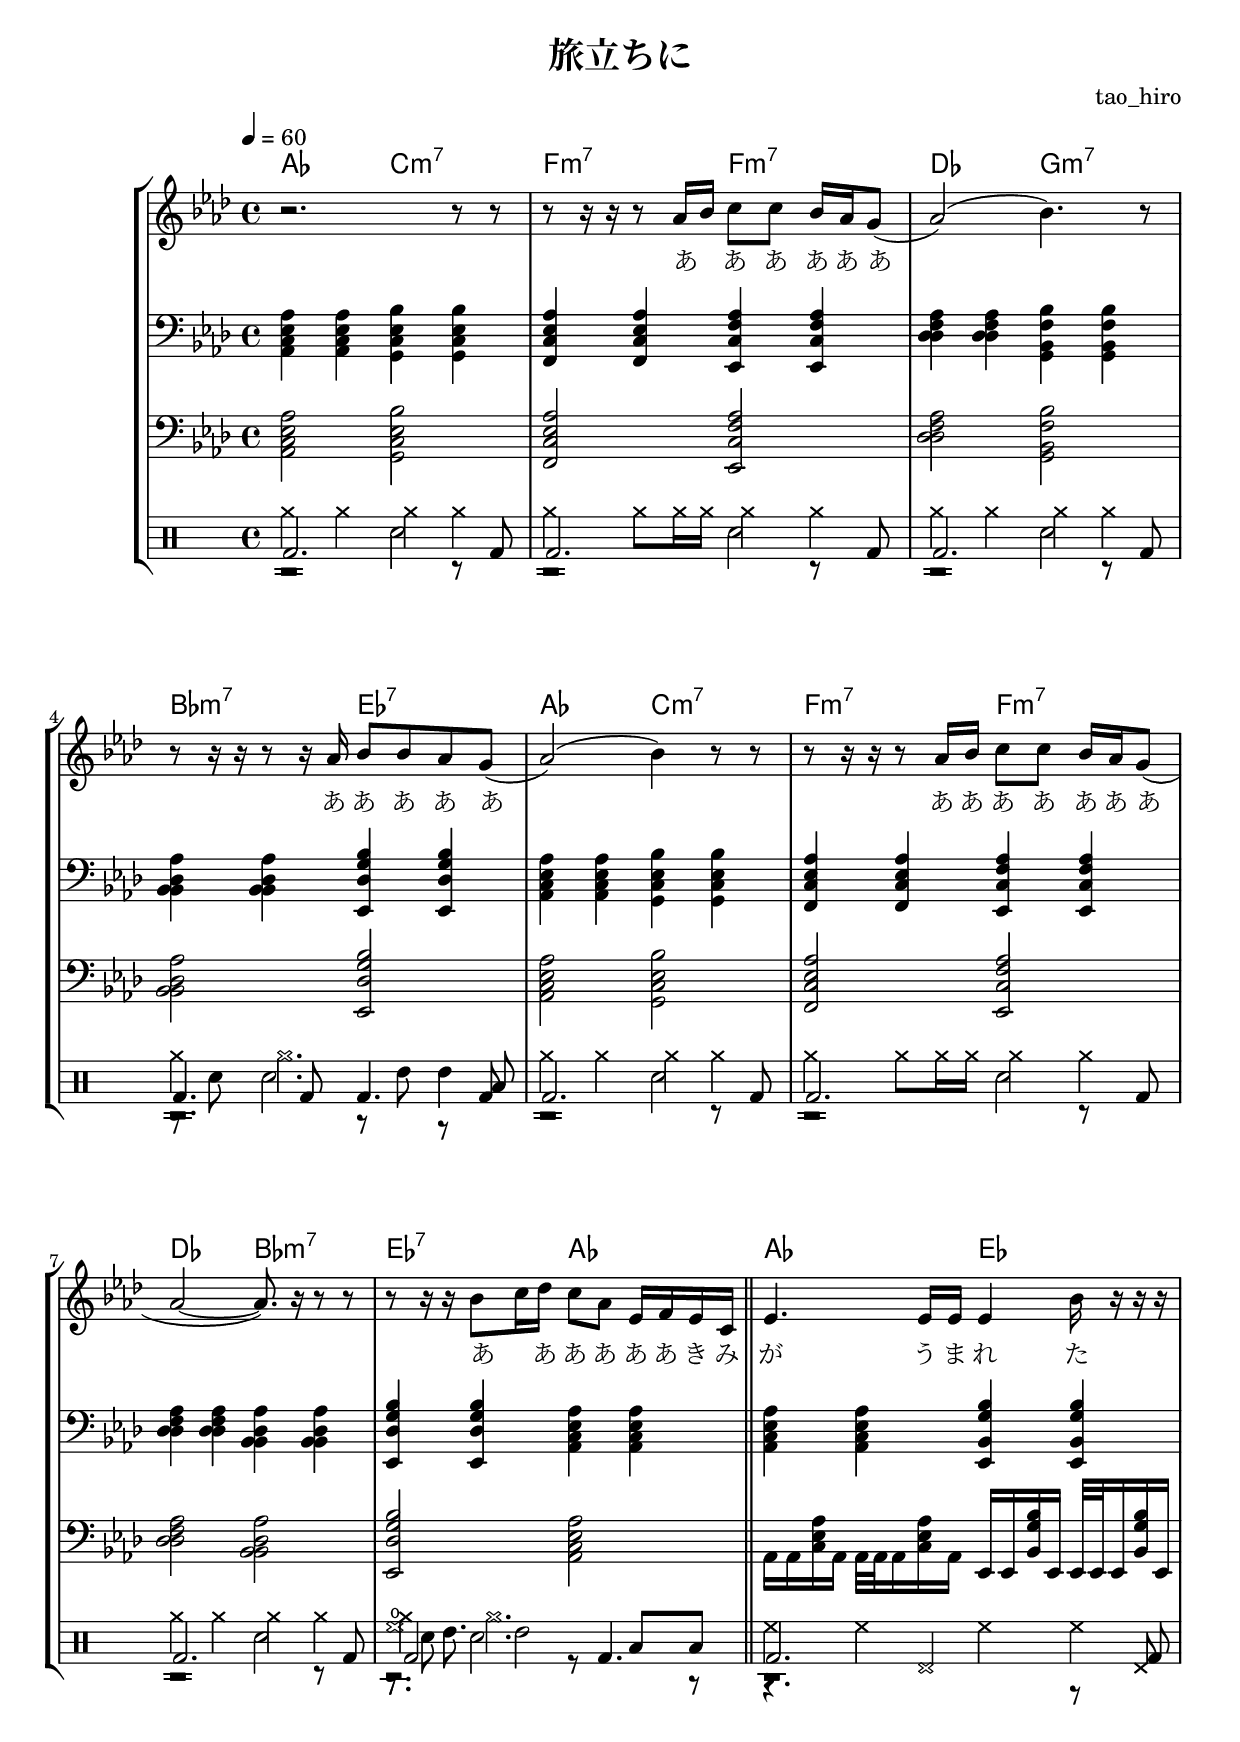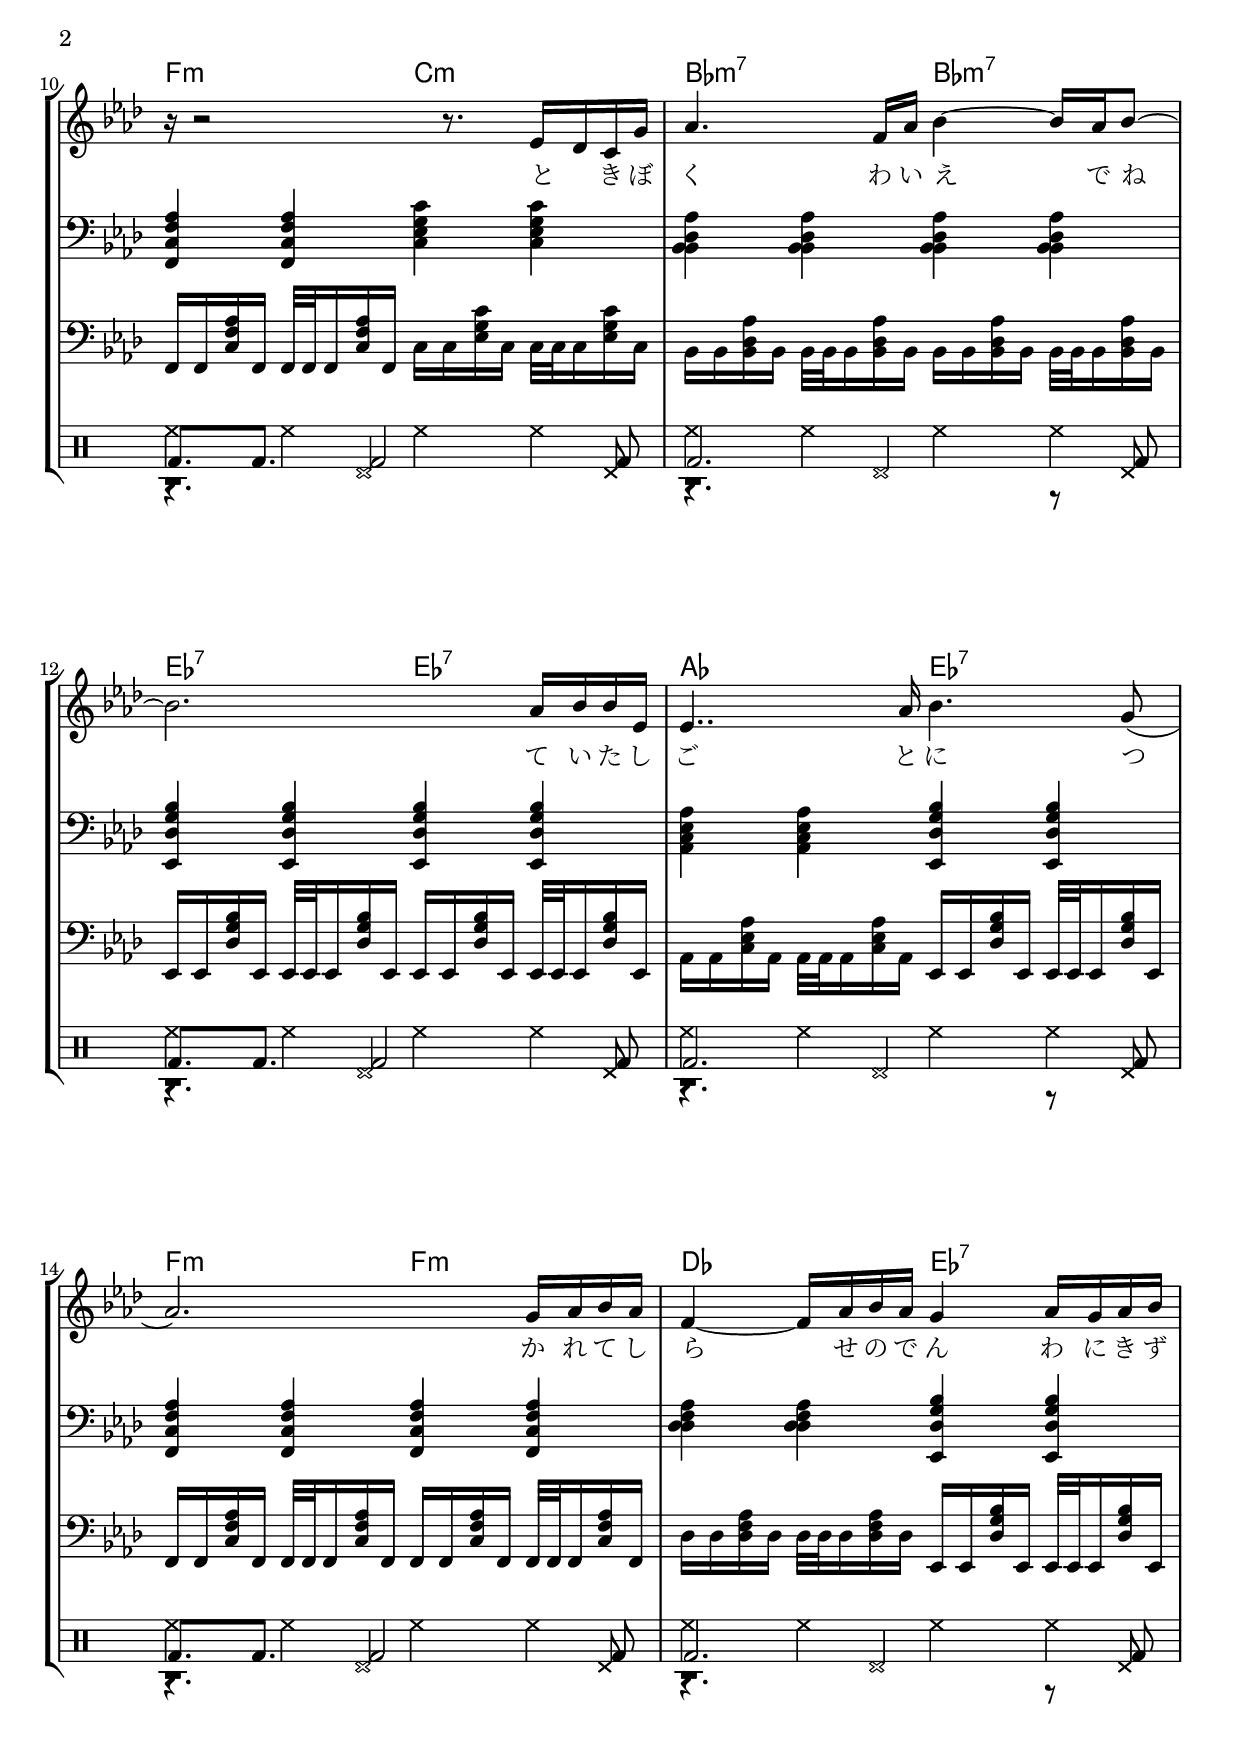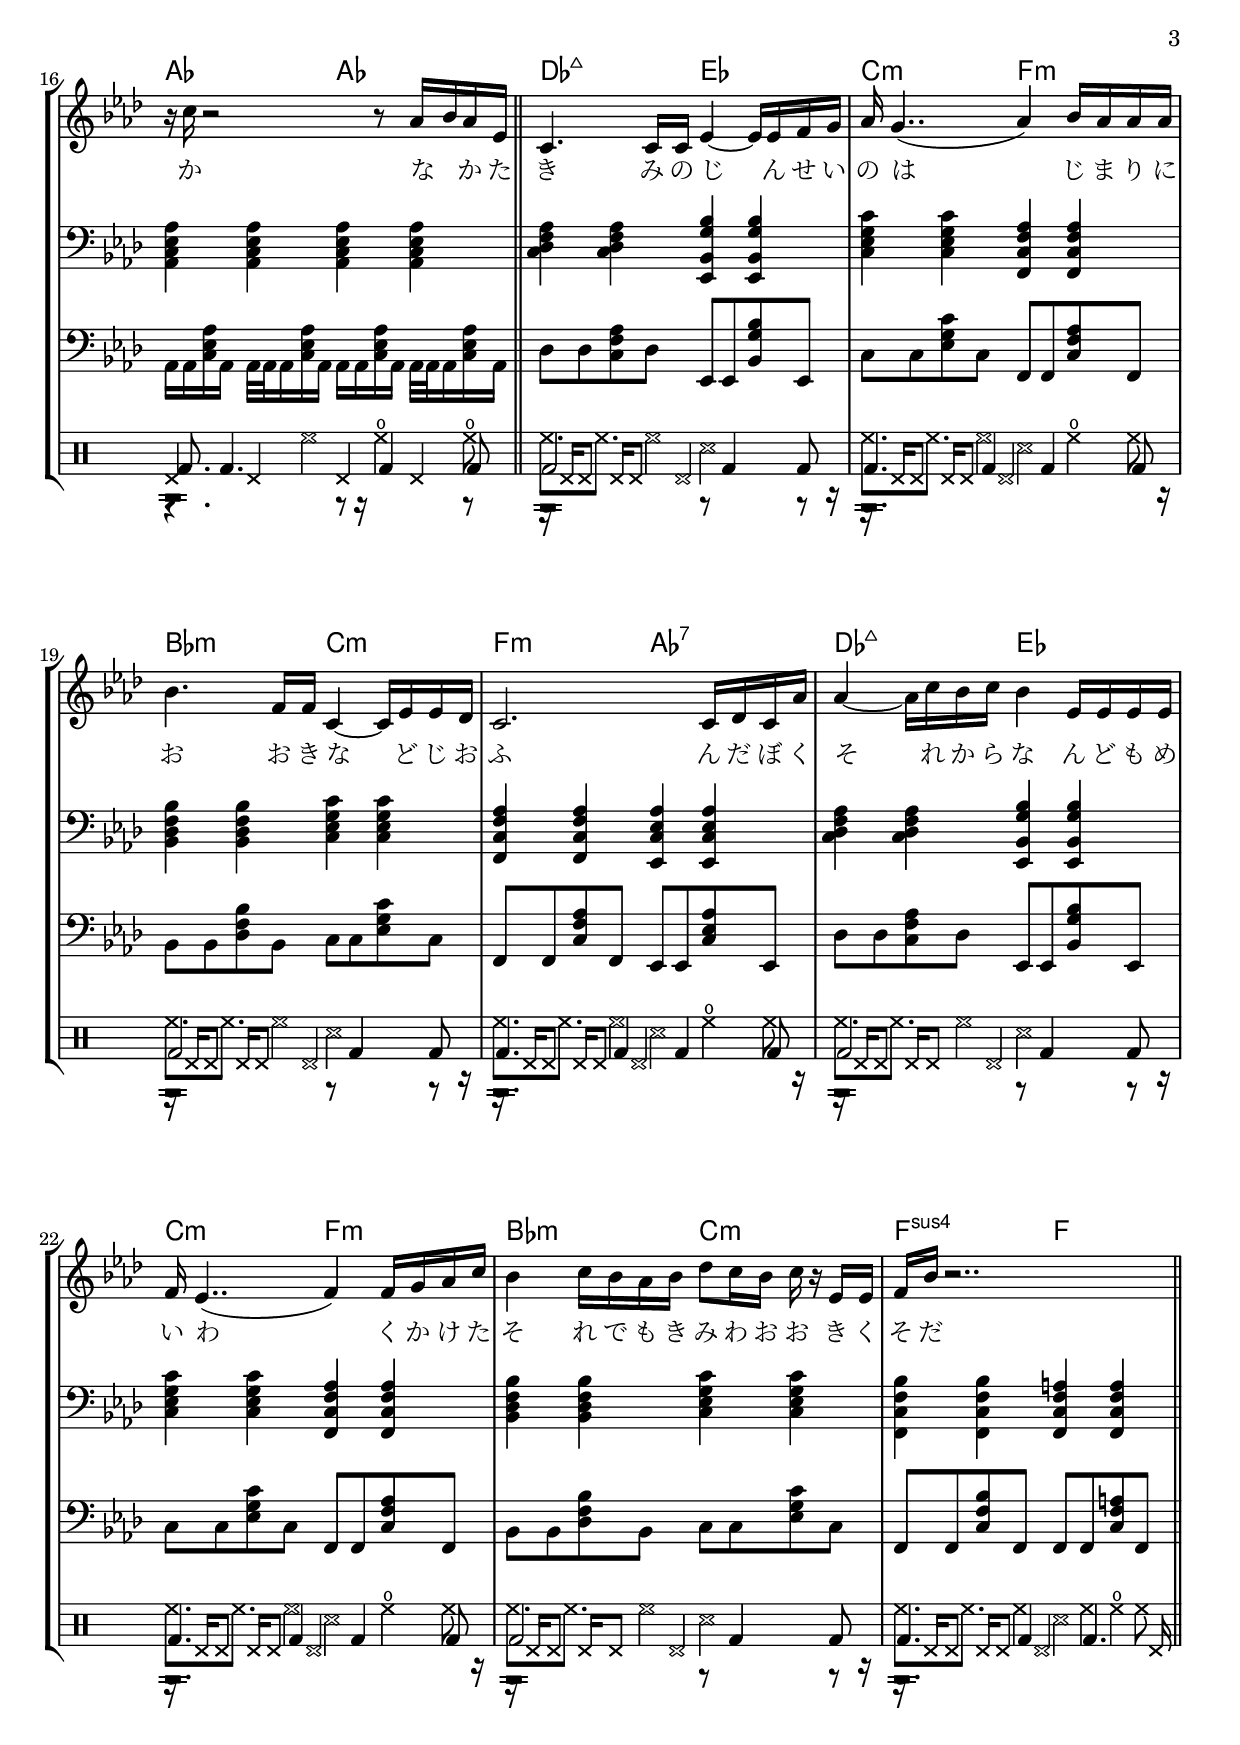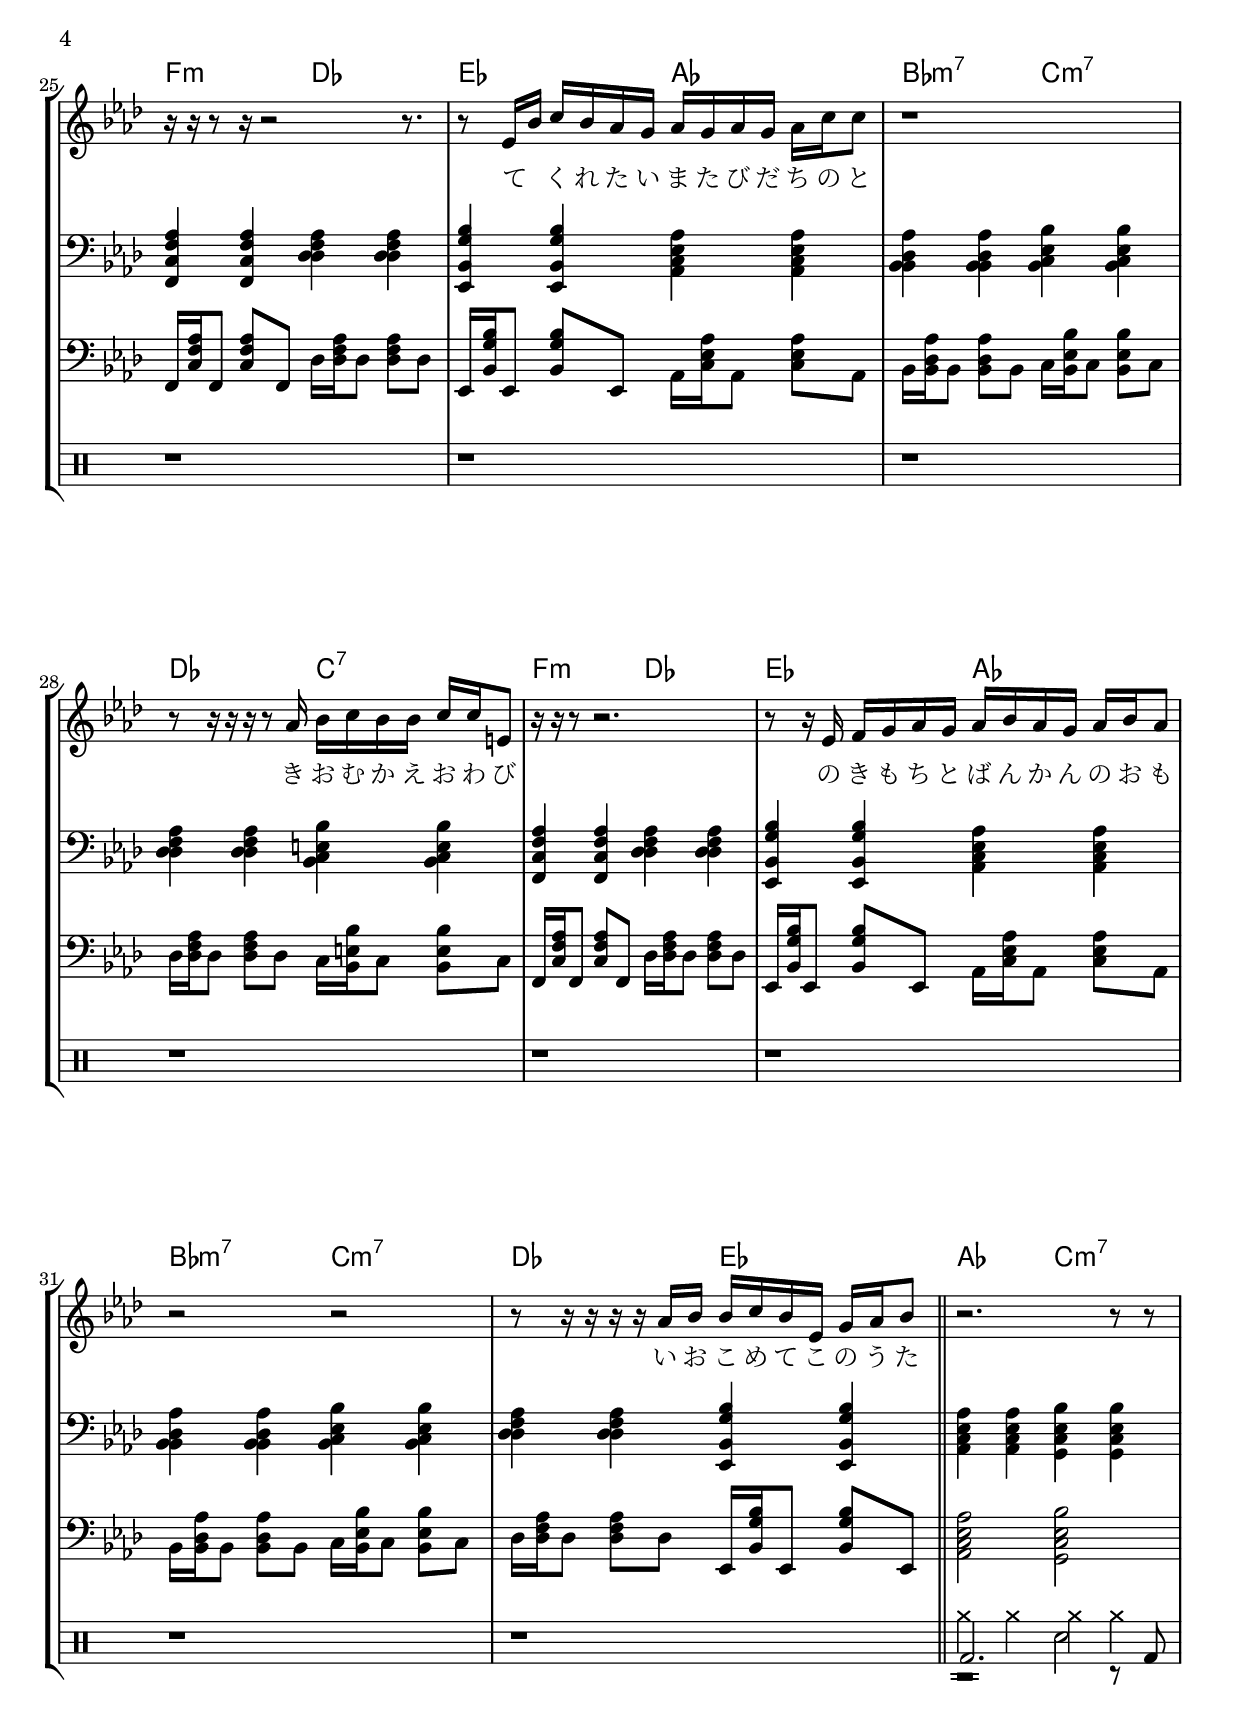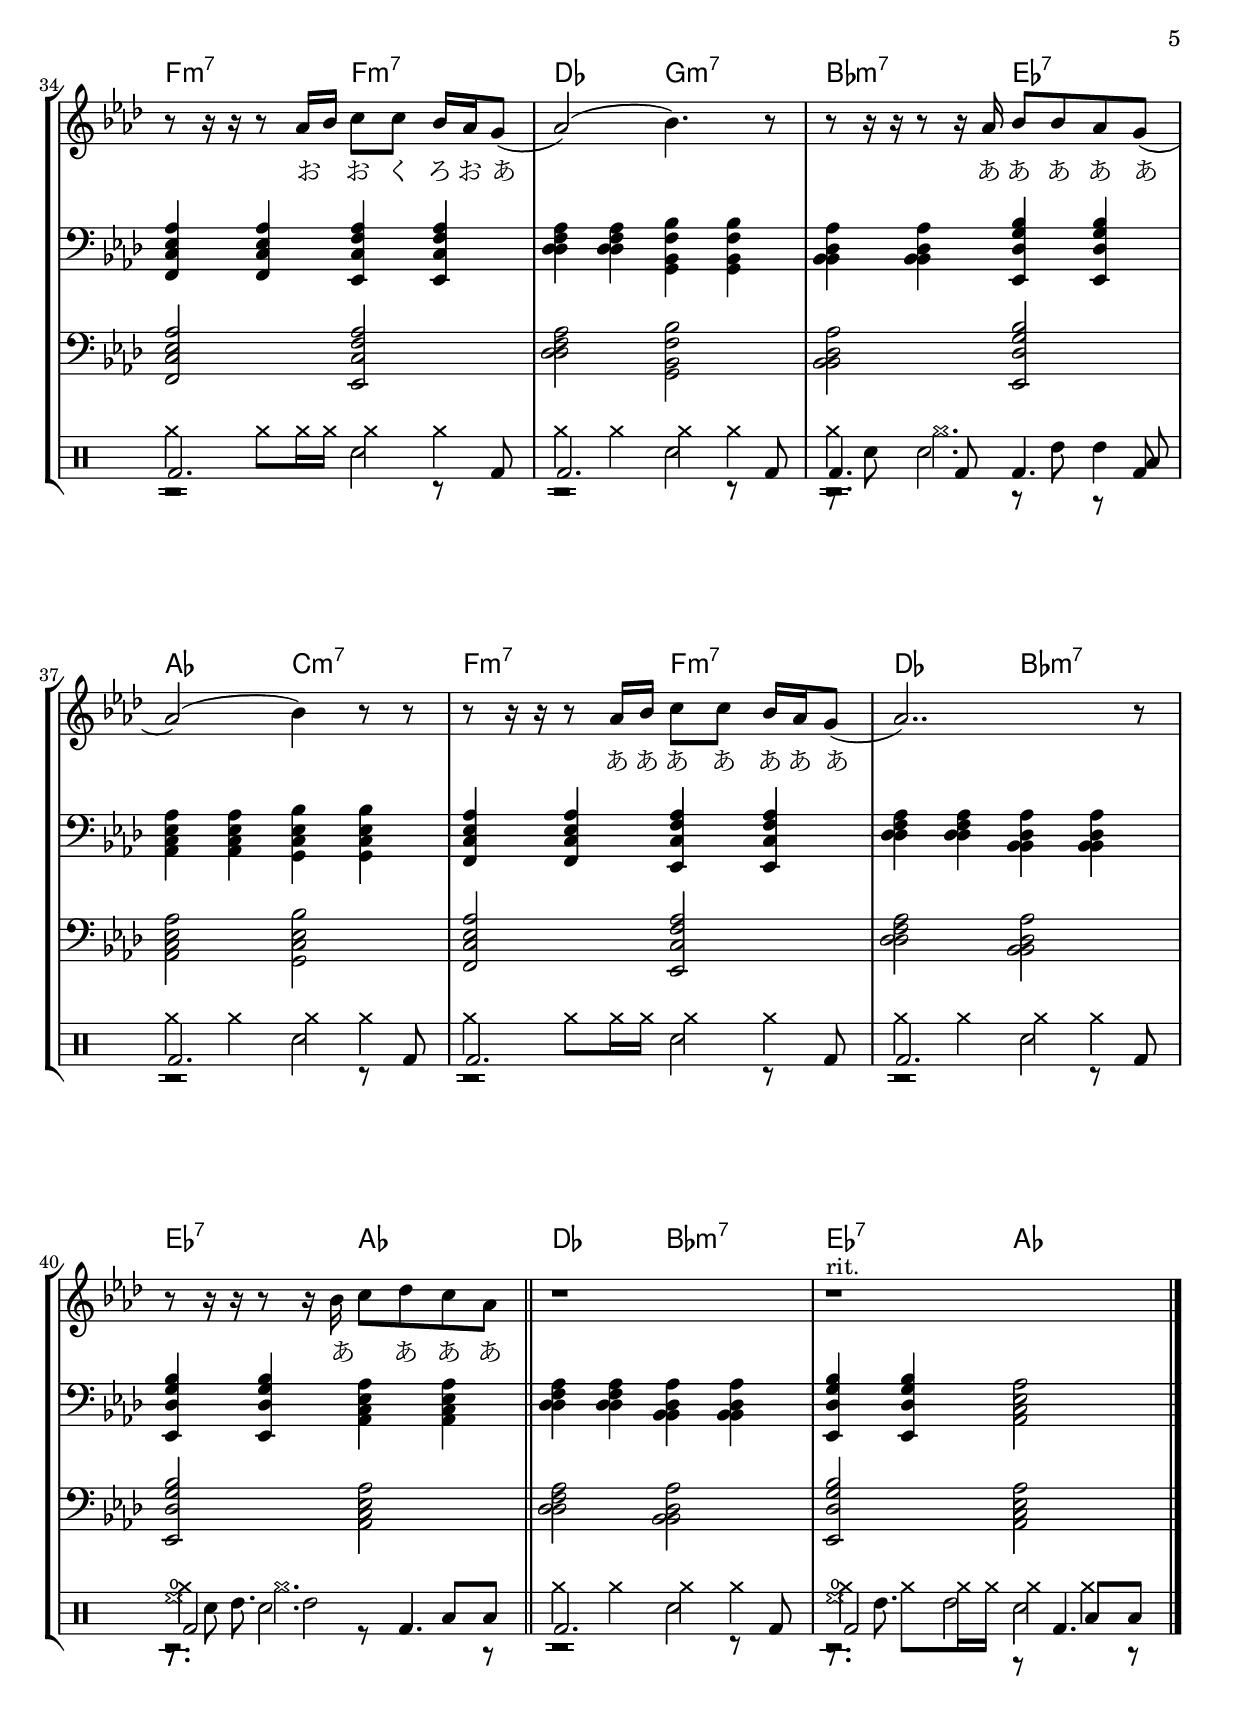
\version "2.12.1"

\header {
	title = \markup {旅立ちに}
	composer = \markup \center-column {tao_hiro}
}

harmony = \chordmode {
	as2 c:min7 f:min7 f:min7 des g:min7 bes:min7 es:7 as c:min7 f:min7 f:min7 des bes:min7 es:7 as 

	as es f:m c:m bes:min7 bes:min7 es:7 es:7 as es:7 f:m f:m des es:7 as as 

	des:maj7 es c:m f:m bes:m c:m f:m as:7 des:maj7 es c:m f:m bes:m c:m f:sus4 f 

	f:m des es as bes:min7 c:min7 des c:7 f:m des es as bes:min7 c:min7 des es 

	as c:min7 f:min7 f:min7 des g:min7 bes:min7 es:7 as c:min7 f:min7 f:min7 des bes:min7 es:7 as 

	des bes:min7 es:7 as 
}

melody = {
	\set Staff.midiInstrument = #"fss0.42"
		\key as \major
	\tempo 4 = 60
r2. r8  r8~ 
	r8  r16  r16  r8  as'16  bes'16  c''8  c''8  bes'16  as'16  g'8 
	(as'2)  (bes'4.)  r8 
	r8  r16  r16  r8  r16  as'16  bes'8  bes'8  as'8  g'8 
	(as'2)  (bes'4)  r8  r8 
	r8  r16  r16  r8  as'16  bes'16  c''8  c''8  bes'16  as'16  g'8 
	(as'2~as'8.)  r16  r8  r8~ 
	r8  r16  r16  bes'8  c''16  des''16  c''8  as'8  	\set Staff.midiInstrument = #"mmi0.48"
	es'16  f'16  es'16  c'16 
	es'4.  es'16  es'16  es'4  bes'16  r16  r16  r16 
	r16  r2~r8.  es'16  des'16  c'16  g'16 
	as'4.  f'16  as'16  bes'4~bes'16  as'16  bes'8~ 
	bes'2.  as'16  bes'16  bes'16  es'16 
	es'4..  as'16  bes'4.  g'8 
	(as'2.)  g'16  as'16  bes'16  as'16 
	f'4~f'16  as'16  bes'16  as'16  g'4  as'16  g'16  as'16  bes'16 
	r16  c''16  	r2~r8 	\set Staff.midiInstrument = #"mmi0.48"
	as'16  bes'16  as'16  es'16 
	c'4.  c'16  c'16  es'4~es'16  es'16  f'16  g'16 
	as'16  g'4..  (as'4)  bes'16  as'16  as'16  as'16 
	bes'4.  f'16  f'16  c'4~c'16  es'16  es'16  des'16 
	c'2.  c'16  des'16  c'16  as'16 
	as'4~as'16  c''16  bes'16  c''16  bes'4  es'16  es'16  es'16  es'16 
	f'16  es'4..  (f'4)  f'16  g'16  as'16  c''16 
	bes'4  c''16  bes'16  as'16  bes'16  des''8  c''16  bes'16  c''16  r16  es'16  es'16 
	f'16  bes'16  	r2.. 	\set Staff.midiInstrument = #"mmi0.48"
	 r16  r16  r8  r16  r2~r8. 
	r8  es'16  bes'16  c''16  bes'16  as'16  g'16  as'16  g'16  as'16  g'16  as'16  c''16  c''8 
	r1 
	r8  r16  r16  r16  r8  as'16  bes'16  c''16  bes'16  bes'16  c''16  c''16  e'8 
	r16  r16  r8  r2. 
	r8  r16  es'16  f'16  g'16  as'16  g'16  as'16  bes'16  as'16  g'16  as'16  bes'16  as'8 
	r2  r2 
	r8  r16  r16  r16  r16  as'16  bes'16  bes'16  c''16  bes'16  es'16  g'16  as'16  bes'8
	\set Staff.midiInstrument = #"fss0.42"
	r2. r8  r8~ 
	r8  r16  r16  r8  as'16  bes'16  c''8  c''8  bes'16  as'16  g'8 
	(as'2)  (bes'4.)  r8 
	r8  r16  r16  r8  r16  as'16  bes'8  bes'8  as'8  g'8 
	(as'2)  (bes'4)  r8  r8 
	r8  r16  r16  r8  as'16  bes'16  c''8  c''8  bes'16  as'16  g'8 
	(as'2..)  r8~ 
	r8  r16  r16  r8  r16  bes'16  c''8  des''8  c''8  as'8
	r1 | r1^"rit." \bar "|."
}

words = \lyricmode {
	あ  あ  あ  あ  あ  あ  あ  あ  あ  あ  あ  あ  あ  あ  あ  あ  あ  あ  あ  あ  あ  あ  あ  あ  
	き  み  が  う  ま  れ  た  と  き  ぼ  く  わ  い  え  で  ね  て  い  た  し  ご  と  に  つ  か  れ  て  し  ら  せ  の  で  ん  わ  に  き  ず  か  な  か  た  
	き  み  の  じ  ん  せ  い  の  は  じ  ま  り  に  お  お  き  な  ど  じ  お  ふ  ん  だ  ぼ  く  そ  れ  か  ら  な  ん  ど  も  め  い  わ  く  か  け  た  そ  れ  で  も  き  み  わ  お  お  き  く  そ  だ  て  く  れ  た  
	い  ま  た  び  だ  ち  の  と  き  お  む  か  え  お  わ  び  の  き  も  ち  と  ば  ん  か  ん  の  お  も  い  お  こ  め  て  こ  の  う  た  お  お  く  ろ  お  
	あ  あ  あ  あ  あ  あ  あ  あ  あ  あ  あ  あ  あ  あ  あ  あ  あ  あ  あ  あ  あ  あ  あ  あ  
	
}

tempochange = {
	\tempo 4 = 60
	r1 | r1 | r1 | r1 | r1 | r1 | r1 | r1 \bar "||"
	\tempo 4 = 60
	r1 | r1 | r1 | r1 | r1 | r1 | r1 | r1 \bar "||"
	\tempo 4 = 60
	r1 | r1 | r1 | r1 | r1 | r1 | r1 | r1 \bar "||"
	\tempo 4 = 60
	r1 | r1 | r1 | r1 | r1 | r1 | r1 | r1 \bar "||"
	\tempo 4 = 60
	r1 | r1 | r1 | r1 | r1 | r1 | r1 | r1 \bar "||"
	\tempo 4 = 60
	r1 | \tempo 4 = 45 r2 \tempo 4 = 40 r2 \bar "|."
}

mainacc = {
	\clef bass
	\set Staff.midiInstrument = #"String Ensemble 1"
	\key as \major
	\tempo 4 = 60
	<as, c es as>4 <as, c es as>4
	<g, c es bes>4 <g, c es bes>4
	<f, c es as>4 <f, c es as>4
	<es, c f as>4 <es, c f as>4
	<des des f as>4 <des des f as>4
	<g, bes, f bes>4 <g, bes, f bes>4
	<bes, bes, des as>4 <bes, bes, des as>4
	<es, des g bes>4 <es, des g bes>4
	<as, c es as>4 <as, c es as>4
	<g, c es bes>4 <g, c es bes>4
	<f, c es as>4 <f, c es as>4
	<es, c f as>4 <es, c f as>4
	<des des f as>4 <des des f as>4
	<bes, bes, des as>4 <bes, bes, des as>4
	<es, des g bes>4 <es, des g bes>4
	<as, c es as>4 <as, c es as>4
	\bar "||"

	\set Staff.midiInstrument = #"String Ensemble 2"
	<as, c es as>4 <as, c es as>4
	<es, bes, g bes>4 <es, bes, g bes>4
	<f, c f as>4 <f, c f as>4
	<c es g c'>4 <c es g c'>4
	<bes, bes, des as>4 <bes, bes, des as>4
	<bes, bes, des as>4 <bes, bes, des as>4
	<es, des g bes>4 <es, des g bes>4
	<es, des g bes>4 <es, des g bes>4
	<as, c es as>4 <as, c es as>4
	<es, des g bes>4 <es, des g bes>4
	<f, c f as>4 <f, c f as>4
	<f, c f as>4 <f, c f as>4
	<des des f as>4 <des des f as>4
	<es, des g bes>4 <es, des g bes>4
	<as, c es as>4 <as, c es as>4
	<as, c es as>4 <as, c es as>4
	\bar "||"

	\set Staff.midiInstrument = #"String Ensemble 1"
	<des c f as>4 <des c f as>4
	<es, bes, g bes>4 <es, bes, g bes>4
	<c es g c'>4 <c es g c'>4
	<f, c f as>4 <f, c f as>4
	<bes, des f bes>4 <bes, des f bes>4
	<c es g c'>4 <c es g c'>4
	<f, c f as>4 <f, c f as>4
	<es, c es as>4 <es, c es as>4
	<des c f as>4 <des c f as>4
	<es, bes, g bes>4 <es, bes, g bes>4
	<c es g c'>4 <c es g c'>4
	<f, c f as>4 <f, c f as>4
	<bes, des f bes>4 <bes, des f bes>4
	<c es g c'>4 <c es g c'>4
	<f, c f bes>4 <f, c f bes>4
	<f, c f a>4 <f, c f a>4
	\bar "||"

	\set Staff.midiInstrument = #"String Ensemble 2"
	<f, c f as>4 <f, c f as>4
	<des des f as>4 <des des f as>4
	<es, bes, g bes>4 <es, bes, g bes>4
	<as, c es as>4 <as, c es as>4
	<bes, bes, des as>4 <bes, bes, des as>4
	<c bes, es bes>4 <c bes, es bes>4
	<des des f as>4 <des des f as>4
	<c bes, e bes>4 <c bes, e bes>4
	<f, c f as>4 <f, c f as>4
	<des des f as>4 <des des f as>4
	<es, bes, g bes>4 <es, bes, g bes>4
	<as, c es as>4 <as, c es as>4
	<bes, bes, des as>4 <bes, bes, des as>4
	<c bes, es bes>4 <c bes, es bes>4
	<des des f as>4 <des des f as>4
	<es, bes, g bes>4 <es, bes, g bes>4
	\bar "||"

	\set Staff.midiInstrument = #"String Ensemble 1"
	<as, c es as>4 <as, c es as>4
	<g, c es bes>4 <g, c es bes>4
	<f, c es as>4 <f, c es as>4
	<es, c f as>4 <es, c f as>4
	<des des f as>4 <des des f as>4
	<g, bes, f bes>4 <g, bes, f bes>4
	<bes, bes, des as>4 <bes, bes, des as>4
	<es, des g bes>4 <es, des g bes>4
	<as, c es as>4 <as, c es as>4
	<g, c es bes>4 <g, c es bes>4
	<f, c es as>4 <f, c es as>4
	<es, c f as>4 <es, c f as>4
	<des des f as>4 <des des f as>4
	<bes, bes, des as>4 <bes, bes, des as>4
	<es, des g bes>4 <es, des g bes>4
	<as, c es as>4 <as, c es as>4
	\bar "||"

	\set Staff.midiInstrument = #"String Ensemble 1"
	<des des f as>4 <des des f as>4
	<bes, bes, des as>4 <bes, bes, des as>4
	<es, des g bes>4 <es, des g bes>4
	<as, c es as>2
	\bar "|."
}

subacc = {
	\clef bass
	\set Staff.midiInstrument = #"Church organ"
	\key as \major
	\tempo 4 = 60
	<as, c es as>2
	<g, c es bes>2
	<f, c es as>2
	<es, c f as>2
	<des des f as>2
	<g, bes, f bes>2
	<bes, bes, des as>2
	<es, des g bes>2
	<as, c es as>2
	<g, c es bes>2
	<f, c es as>2
	<es, c f as>2
	<des des f as>2
	<bes, bes, des as>2
	<es, des g bes>2
	<as, c es as>2
	\bar "||"

	\set Staff.midiInstrument = #"Acoustic grand"
	as,16 as,16 <c es as>16 as,16   as,32 as,32 as,16 <c es as>16 as,16
	es,16 es,16 <bes, g bes>16 es,16   es,32 es,32 es,16 <bes, g bes>16 es,16
	f,16 f,16 <c f as>16 f,16   f,32 f,32 f,16 <c f as>16 f,16
	c16 c16 <es g c'>16 c16   c32 c32 c16 <es g c'>16 c16
	bes,16 bes,16 <bes, des as>16 bes,16   bes,32 bes,32 bes,16 <bes, des as>16 bes,16
	bes,16 bes,16 <bes, des as>16 bes,16   bes,32 bes,32 bes,16 <bes, des as>16 bes,16
	es,16 es,16 <des g bes>16 es,16   es,32 es,32 es,16 <des g bes>16 es,16
	es,16 es,16 <des g bes>16 es,16   es,32 es,32 es,16 <des g bes>16 es,16
	as,16 as,16 <c es as>16 as,16   as,32 as,32 as,16 <c es as>16 as,16
	es,16 es,16 <des g bes>16 es,16   es,32 es,32 es,16 <des g bes>16 es,16
	f,16 f,16 <c f as>16 f,16   f,32 f,32 f,16 <c f as>16 f,16
	f,16 f,16 <c f as>16 f,16   f,32 f,32 f,16 <c f as>16 f,16
	des16 des16 <des f as>16 des16   des32 des32 des16 <des f as>16 des16
	es,16 es,16 <des g bes>16 es,16   es,32 es,32 es,16 <des g bes>16 es,16
	as,16 as,16 <c es as>16 as,16   as,32 as,32 as,16 <c es as>16 as,16
	as,16 as,16 <c es as>16 as,16   as,32 as,32 as,16 <c es as>16 as,16
	\bar "||"

	\set Staff.midiInstrument = #"Bright Acoustic"
	des8 des8 <c f as>8 des8
	es,8 es,8 <bes, g bes>8 es,8
	c8 c8 <es g c'>8 c8
	f,8 f,8 <c f as>8 f,8
	bes,8 bes,8 <des f bes>8 bes,8
	c8 c8 <es g c'>8 c8
	f,8 f,8 <c f as>8 f,8
	es,8 es,8 <c es as>8 es,8
	des8 des8 <c f as>8 des8
	es,8 es,8 <bes, g bes>8 es,8
	c8 c8 <es g c'>8 c8
	f,8 f,8 <c f as>8 f,8
	bes,8 bes,8 <des f bes>8 bes,8
	c8 c8 <es g c'>8 c8
	f,8 f,8 <c f bes>8 f,8
	f,8 f,8 <c f a>8 f,8
	\bar "||"

	\set Staff.midiInstrument = #"Electric Grand"
	f,16 <c f as>16 f,8 <c f as>8 f,8
	des16 <des f as>16 des8 <des f as>8 des8
	es,16 <bes, g bes>16 es,8 <bes, g bes>8 es,8
	as,16 <c es as>16 as,8 <c es as>8 as,8
	bes,16 <bes, des as>16 bes,8 <bes, des as>8 bes,8
	c16 <bes, es bes>16 c8 <bes, es bes>8 c8
	des16 <des f as>16 des8 <des f as>8 des8
	c16 <bes, e bes>16 c8 <bes, e bes>8 c8
	f,16 <c f as>16 f,8 <c f as>8 f,8
	des16 <des f as>16 des8 <des f as>8 des8
	es,16 <bes, g bes>16 es,8 <bes, g bes>8 es,8
	as,16 <c es as>16 as,8 <c es as>8 as,8
	bes,16 <bes, des as>16 bes,8 <bes, des as>8 bes,8
	c16 <bes, es bes>16 c8 <bes, es bes>8 c8
	des16 <des f as>16 des8 <des f as>8 des8
	es,16 <bes, g bes>16 es,8 <bes, g bes>8 es,8
	\bar "||"

	\set Staff.midiInstrument = #"Church organ"
	<as, c es as>2
	<g, c es bes>2
	<f, c es as>2
	<es, c f as>2
	<des des f as>2
	<g, bes, f bes>2
	<bes, bes, des as>2
	<es, des g bes>2
	<as, c es as>2
	<g, c es bes>2
	<f, c es as>2
	<es, c f as>2
	<des des f as>2
	<bes, bes, des as>2
	<es, des g bes>2
	<as, c es as>2
	\bar "||"

	\set Staff.midiInstrument = #"Church organ"
	<des des f as>2
	<bes, bes, des as>2
	<es, des g bes>2
	<as, c es as>2
	\bar "|."
}

percA = {
	\drummode {
	cymr4 cymr4 cymr4 cymr4  |cymr4 cymr8 cymr16 cymr16 cymr4 cymr4  |cymr4 cymr4 cymr4 cymr4  |cymr4 cymr2.  |cymr4 cymr4 cymr4 cymr4  |cymr4 cymr8 cymr16 cymr16 cymr4 cymr4  |cymr4 cymr4 cymr4 cymr4  |cymr4 cymr2.  \bar "||"
	r1  |r1  |r1  |r1  |r1  |r1  |r1  |r2 r8 hho4 hho8  \bar "||"
	r1  |r2. hho4  |r1  |r2. hho4  |r1  |r2. hho4  |r1  |r2. hho4  \bar "||"
	r1 |r1 |r1 |r1 |r1 |r1 |r1 |r1 \bar "||"
	cymr4 cymr4 cymr4 cymr4  |cymr4 cymr8 cymr16 cymr16 cymr4 cymr4  |cymr4 cymr4 cymr4 cymr4  |cymr4 cymr2.  |cymr4 cymr4 cymr4 cymr4  |cymr4 cymr8 cymr16 cymr16 cymr4 cymr4  |cymr4 cymr4 cymr4 cymr4  |cymr4 cymr2.  \bar "||"
	cymr4 cymr4 cymr4 cymr4  |cymr4 cymr8 cymr16 cymr16 cymr4 cymr4  \bar "|."
	}
}

percB = {
	\drummode {
	r2 sn2  |r2 sn2  |r2 sn2  |r8 sn8 sn2.  |r2 sn2  |r2 sn2  |r2 sn2  |r8 sn8 sn2.  \bar "||"
	r4. hhp2 hhp8  |r4. hhp2 hhp8  |r4. hhp2 hhp8  |r4. hhp2 hhp8  |r4. hhp2 hhp8  |r4. hhp2 hhp8  |r4. hhp2 hhp8  |hhp4 hhp4 hhp4 hhp4  \bar "||"
	r16 hhp16 hhp8 hhp16 hhp8 hhp2 r16  |r16 hhp16 hhp8 hhp16 hhp8 hhp2 r16  |r16 hhp16 hhp8 hhp16 hhp8 hhp2 r16  |r16 hhp16 hhp8 hhp16 hhp8 hhp2 r16  |r16 hhp16 hhp8 hhp16 hhp8 hhp2 r16  |r16 hhp16 hhp8 hhp16 hhp8 hhp2 r16  |r16 hhp16 hhp8 hhp16 hhp8 hhp2 r16  |r16 hhp16 hhp8 hhp16 hhp8 hhp2 hhp16  \bar "||"
	r1 |r1 |r1 |r1 |r1 |r1 |r1 |r1 \bar "||"
	r2 sn2  |r2 sn2  |r2 sn2  |r8 sn8 sn2.  |r2 sn2  |r2 sn2  |r2 sn2  |r8 sn8 sn2.  \bar "||"
	r2 sn2  |r2 sn2  \bar "|."
	}
}

percC = {
	\drummode {
	bd2. r8 bd8  |bd2. r8 bd8  |bd2. r8 bd8  |bd4. bd8 bd4. bd8  |bd2. r8 bd8  |bd2. r8 bd8  |bd2. r8 bd8  |bd2 r8 bd4.  \bar "||"
	hh4 hh4 hh4 hh4  |hh4 hh4 hh4 hh4  |hh4 hh4 hh4 hh4  |hh4 hh4 hh4 hh4  |hh4 hh4 hh4 hh4  |hh4 hh4 hh4 hh4  |hh4 hh4 hh4 hh4  |r4. hh2 r8  \bar "||"
	hh8. hh8. hh2 r8  |hh8. hh8. hh2 hh8  |hh8. hh8. hh2 r8  |hh8. hh8. hh2 hh8  |hh8. hh8. hh2 r8  |hh8. hh8. hh2 hh8  |hh8. hh8. hh2 r8  |hh8. hh8. hh4 hh4 hh8  \bar "||"
	r1 |r1 |r1 |r1 |r1 |r1 |r1 |r1 \bar "||"
	bd2. r8 bd8  |bd2. r8 bd8  |bd2. r8 bd8  |bd4. bd8 bd4. bd8  |bd2. r8 bd8  |bd2. r8 bd8  |bd2. r8 bd8  |bd2 r8 bd4.  \bar "||"
	bd2. r8 bd8  |bd2 r8 bd4.  \bar "|."
	}
}

percD = {
	\drummode {
	r1 |r1 |r1 |r2 r8 tommh8 tommh4  |r1 |r1 |r1 |r8. tommh8. tommh2 r8  \bar "||"
	bd2. r8 bd8  |bd8. bd8. bd2 bd8  |bd2. r8 bd8  |bd8. bd8. bd2 bd8  |bd2. r8 bd8  |bd8. bd8. bd2 bd8  |bd2. r8 bd8  |bd8. bd4. r16 bd4 bd8  \bar "||"
	r2 ss2  |r2 ss2  |r2 ss2  |r2 ss2  |r2 ss2  |r2 ss2  |r2 ss2  |r2 ss2  \bar "||"
	r1 |r1 |r1 |r1 |r1 |r1 |r1 |r1 \bar "||"
	r1 |r1 |r1 |r2 r8 tommh8 tommh4  |r1 |r1 |r1 |r8. tommh8. tommh2 r8  \bar "||"
	r1 |r8. tommh8. tommh2 r8  \bar "|."
	}
}

percE = {
	\drummode {
	r1 |r1 |r1 |r2. r8 toml8  |r1 |r1 |r1 |r2. toml8 toml8  \bar "||"
	r1 | r1 | r1 | r1 | r1 | r1 | r1 | r1 \bar "||"
	bd2 r8 bd4 bd8  |bd4. bd4 bd4 bd8  |bd2 r8 bd4 bd8  |bd4. bd4 bd4 bd8  |bd2 r8 bd4 bd8  |bd4. bd4 bd4 bd8  |bd2 r8 bd4 bd8  |bd4. bd4 bd4.  \bar "||"
	r1 |r1 |r1 |r1 |r1 |r1 |r1 |r1 \bar "||"
	r1 |r1 |r1 |r2. r8 toml8  |r1 |r1 |r1 |r2. toml8 toml8  \bar "||"
	r1 |r2. toml8 toml8  \bar "|."
	}
}

percF = {
	\drummode {
	r1 |r1 |r1 |r1 |r1 |r1 |r1 |hho1  \bar "||"
	r1 | r1 | r1 | r1 | r1 | r1 | r1 | r1 \bar "||"
	r1 | r1 | r1 | r1 | r1 | r1 | r1 | r1 \bar "||"
	r1 | r1 | r1 | r1 | r1 | r1 | r1 | r1 \bar "||"
	r1 |r1 |r1 |r1 |r1 |r1 |r1 |hho1  \bar "||"
	r1 |hho1  \bar "|."
	}
}

\score {
	<<
		\new StaffGroup <<
			\new ChordNames {\harmony}
			\new Voice = "melody" {\melody}
			\new Lyrics \lyricsto "melody" \words
			\new Staff = "mainacc" {\mainacc}
			\new Staff = "subacc" {\subacc}
			\new DrumStaff <<
				\new DrumVoice {\percA}
				\new DrumVoice {\percB}
				\new DrumVoice {\percC}
				\new DrumVoice {\percD}
				\new DrumVoice {\percE}
				\new DrumVoice {\percF}
			>>
		>>
	>>
	\layout { }
}
